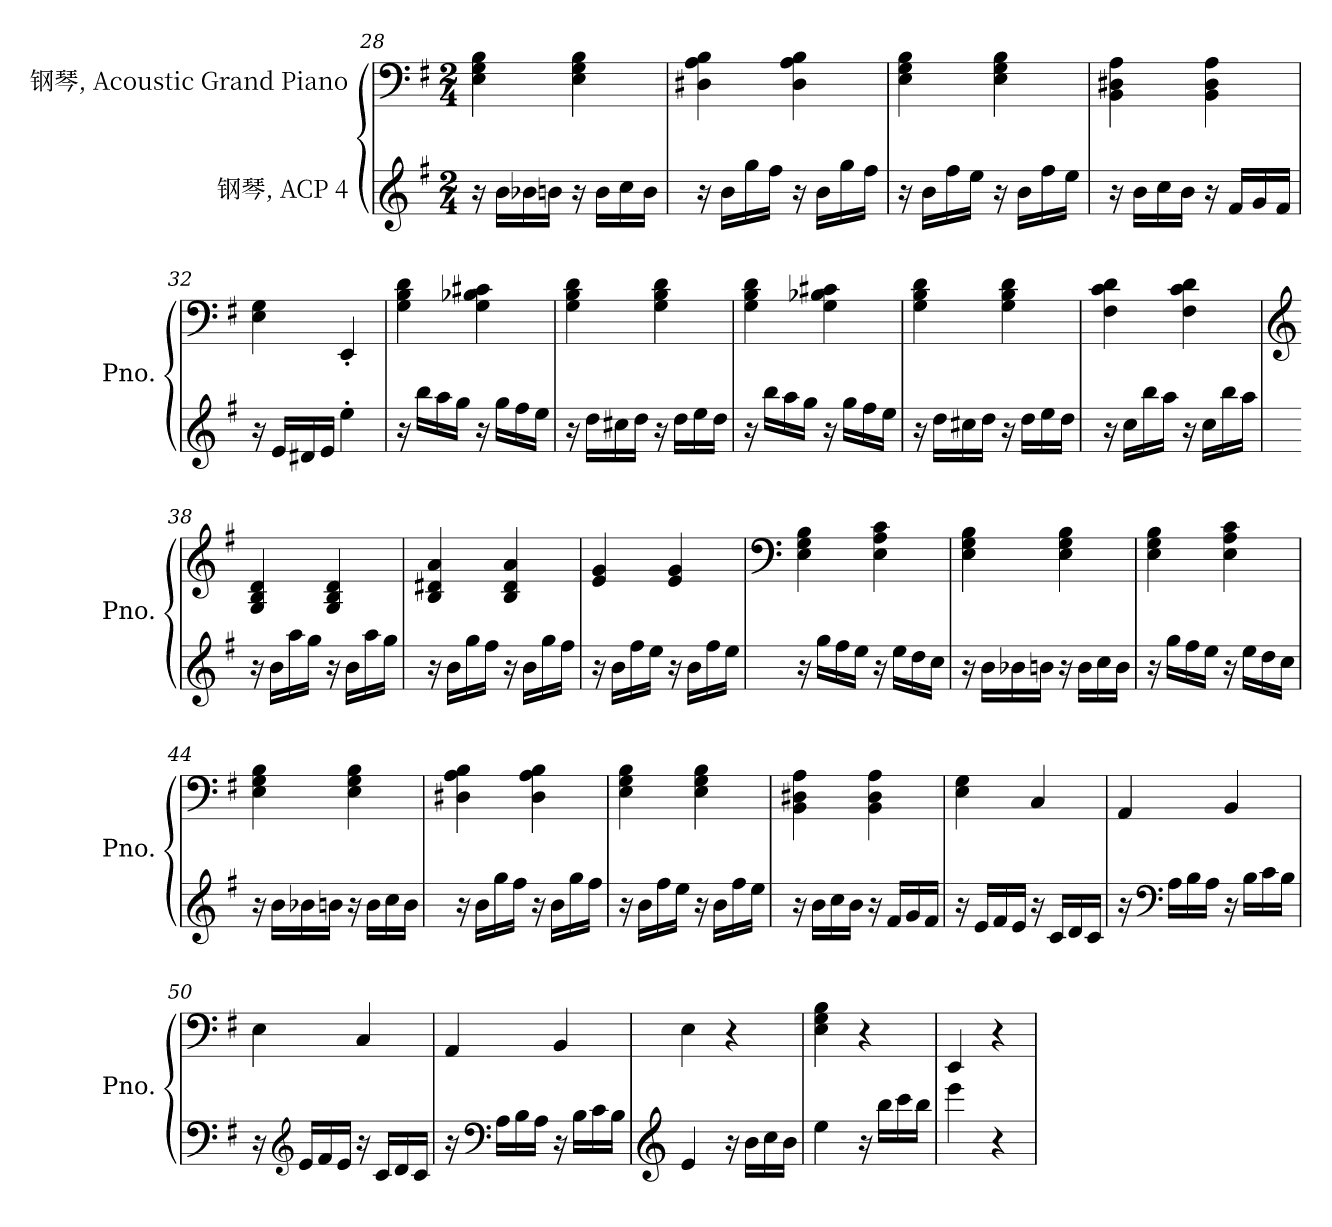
**kern	**kern
*part2	*part1
*staff2	*staff1
*I"钢琴, ACP 4	*I"钢琴, Acoustic Grand Piano
*	*I'Pno.
*clefG2	*clefF4
*k[f#]	*k[f#]
*M2/4	*M2/4
=28	=28
16r	4E\ 4G\ 4B\
16b\LL	.
16b-X\	.
16bn\JJ	.
16r	4E\ 4G\ 4B\
16b\LL	.
16cc\	.
16b\JJ	.
!!LO:LB:g=z
=29	=29
16r	4D#X\ 4A\ 4B\
16b\LL	.
16gg\	.
16ff#\JJ	.
16r	4D#\ 4A\ 4B\
16b\LL	.
16gg\	.
16ff#\JJ	.
=30	=30
16r	4E\ 4G\ 4B\
16b\LL	.
16ff#\	.
16ee\JJ	.
16r	4E\ 4G\ 4B\
16b\LL	.
16ff#\	.
16ee\JJ	.
=31	=31
16r	4BB\ 4D#X\ 4A\
16b\LL	.
16cc\	.
16b\JJ	.
16r	4BB\ 4D#\ 4A\
16f#/LL	.
16g/	.
16f#/JJ	.
=32	=32
16r	4E\ 4G\
16e/LL	.
16d#X/	.
16e/JJ	.
4ee'\	4EE'/
=33	=33
16r	4G\ 4B\ 4d\
16bb\LL	.
16aa\	.
16gg\JJ	.
16r	4G\ 4B-X\ 4c#X\
16gg\LL	.
16ff#\	.
16ee\JJ	.
!!LO:LB:g=z
=34	=34
16r	4G\ 4B\ 4d\
16dd\LL	.
16cc#X\	.
16dd\JJ	.
16r	4G\ 4B\ 4d\
16dd\LL	.
16ee\	.
16dd\JJ	.
=35	=35
16r	4G\ 4B\ 4d\
16bb\LL	.
16aa\	.
16gg\JJ	.
16r	4G\ 4B-X\ 4c#X\
16gg\LL	.
16ff#\	.
16ee\JJ	.
=36	=36
16r	4G\ 4B\ 4d\
16dd\LL	.
16cc#X\	.
16dd\JJ	.
16r	4G\ 4B\ 4d\
16dd\LL	.
16ee\	.
16dd\JJ	.
=37	=37
16r	4F#\ 4c\ 4d\
16cc\LL	.
16bb\	.
16aa\JJ	.
16r	4F#\ 4c\ 4d\
16cc\LL	.
16bb\	.
16aa\JJ	.
!!LO:LB:g=z
=38	=38
*	*clefG2
16r	4G/ 4B/ 4d/
16b\LL	.
16aa\	.
16gg\JJ	.
16r	4G/ 4B/ 4d/
16b\LL	.
16aa\	.
16gg\JJ	.
=39	=39
16r	4B/ 4d#X/ 4a/
16b\LL	.
16gg\	.
16ff#\JJ	.
*	*MM123
16r	4B/ 4d#/ 4a/
16b\LL	.
16gg\	.
16ff#\JJ	.
=40	=40
*	*MM98
16r	4e/ 4g/
16b\LL	.
16ff#\	.
16ee\JJ	.
*	*MM71
16r	4e/ 4g/
16b\LL	.
16ff#\	.
16ee\JJ	.
=41	=41
*	*clefF4
*	*MM138
16r	4E\ 4G\ 4B\
16gg\LL	.
16ff#\	.
16ee\JJ	.
16r	4E\ 4A\ 4c\
16ee\LL	.
16dd\	.
16cc\JJ	.
!!LO:LB:g=z
=42	=42
16r	4E\ 4G\ 4B\
16b\LL	.
16b-X\	.
16bn\JJ	.
16r	4E\ 4G\ 4B\
16b\LL	.
16cc\	.
16b\JJ	.
=43	=43
16r	4E\ 4G\ 4B\
16gg\LL	.
16ff#\	.
16ee\JJ	.
16r	4E\ 4A\ 4c\
16ee\LL	.
16dd\	.
16cc\JJ	.
=44	=44
16r	4E\ 4G\ 4B\
16b\LL	.
16b-X\	.
16bn\JJ	.
16r	4E\ 4G\ 4B\
16b\LL	.
16cc\	.
16b\JJ	.
=45	=45
16r	4D#X\ 4A\ 4B\
16b\LL	.
16gg\	.
16ff#\JJ	.
16r	4D#\ 4A\ 4B\
16b\LL	.
16gg\	.
16ff#\JJ	.
!!LO:LB:g=z
=46	=46
16r	4E\ 4G\ 4B\
16b\LL	.
16ff#\	.
16ee\JJ	.
16r	4E\ 4G\ 4B\
16b\LL	.
16ff#\	.
16ee\JJ	.
=47	=47
16r	4BB\ 4D#X\ 4A\
16b\LL	.
16cc\	.
16b\JJ	.
16r	4BB\ 4D#\ 4A\
16f#/LL	.
16g/	.
16f#/JJ	.
=48	=48
16r	4E\ 4G\
16e/LL	.
16f#/	.
16e/JJ	.
16r	4C/
16c/LL	.
16d/	.
16c/JJ	.
=49	=49
16r	4AA/
*clefF4	*
16A\LL	.
16B\	.
16A\JJ	.
16r	4BB/
16B\LL	.
16c\	.
16B\JJ	.
!!LO:PB:g=z
=50	=50
16r	4E\
*clefG2	*
16e/LL	.
16f#/	.
16e/JJ	.
16r	4C/
16c/LL	.
16d/	.
16c/JJ	.
=51	=51
16r	4AA/
*clefF4	*
16A\LL	.
16B\	.
16A\JJ	.
16r	4BB/
16B\LL	.
16c\	.
16B\JJ	.
=52	=52
*clefG2	*
4e/	4E\
16r	4r
16b\LL	.
16cc\	.
16b\JJ	.
=53	=53
4ee\	4E\ 4G\ 4B\
16r	4r
16bb\LL	.
16ccc\	.
16bb\JJ	.
=54	=54
4eee\	4EE/
4r	4r
=	=
*-	*-
